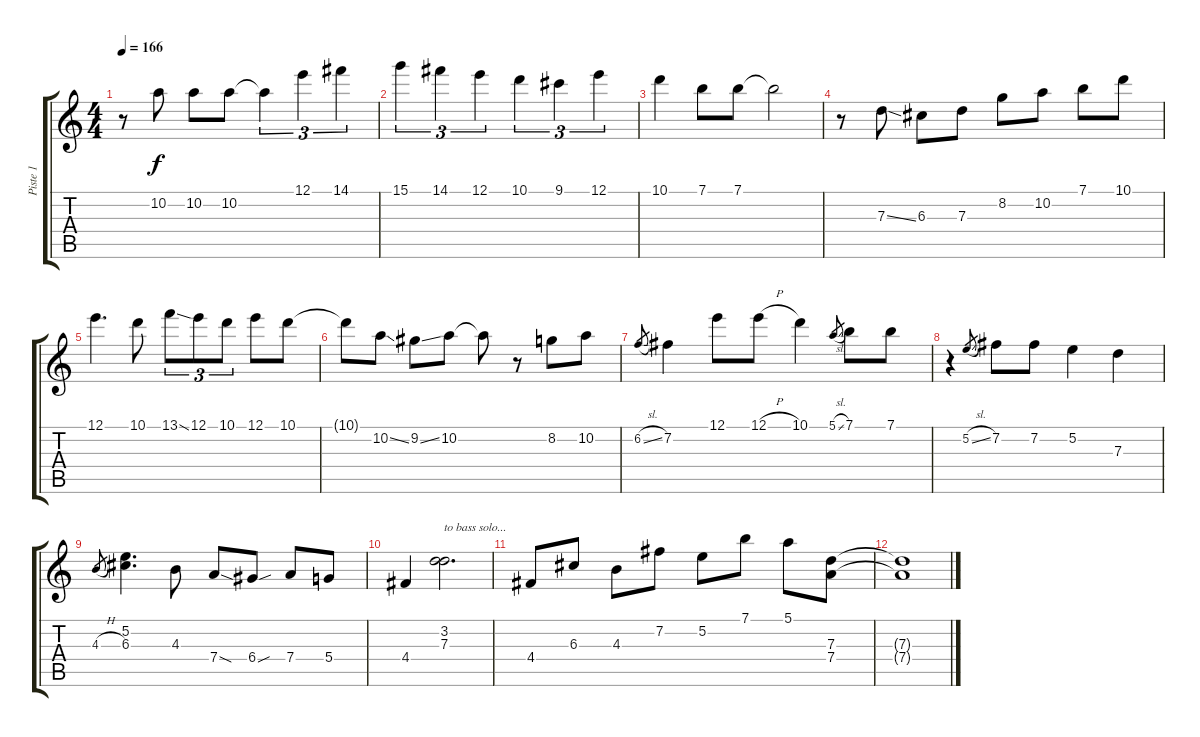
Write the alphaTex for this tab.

\track ("Piste 1" "Piste 1") {instrument electricguitarjazz}
\staff {score tabs}
\tuning (E4 B3 G3 D3 A2 E2) {hide}
\ts (4 4)
\tempo 166
\clef g2
\ks c
r.8{dy f} 10.2.8 10.2.8 10.2.8 10.2{t}.4{tu (3 2)} 12.1.4{tu (3 2)} 14.1.4{tu (3 2)} |
15.1.4{tu (3 2)} 14.1.4{tu (3 2)} 12.1.4{tu (3 2)} 10.1.4{tu (3 2)} 9.1.4{tu (3 2)} 12.1.4{tu (3 2)} |
10.1.4 7.1.8 7.1.8 7.1{t}.2 |
r.8 7.3{ss}.8 6.3.8 7.3.8 8.2.8 10.2.8 7.1.8 10.1.8 |
12.1.4{d} 10.1.8 13.1{ss}.8{tu (3 2)} 12.1.8{tu (3 2)} 10.1.8{tu (3 2)} 12.1.8 10.1.8 |
10.1{t}.8 10.2{ss}.8 9.2{ss}.8 10.2.8 10.2{t}.8 r.8 8.2.8 10.2.8 |
6.2{sl}.8{gr} 7.2.4 12.1.8 12.1{h}.8 10.1.4 5.1{sl}.8{gr} 7.1.8 7.1.8 |
r.4 5.2{sl}.8{gr} 7.2.8 7.2.8 5.2.4 7.3.4 |
4.3{h}.8{gr} (5.2 6.3).4{d} 4.3.8 7.4{sod}.8 6.4{sou}.8 7.4.8 5.4.8 |
4.4.4 (3.2 7.3).2{d txt "to bass solo..."} |
4.4.8 6.3.8 4.3.8 7.2.8 5.2.8 7.1.8 5.1.8 (7.3 7.4).8 |
(7.3{t} 7.4{t}).1
